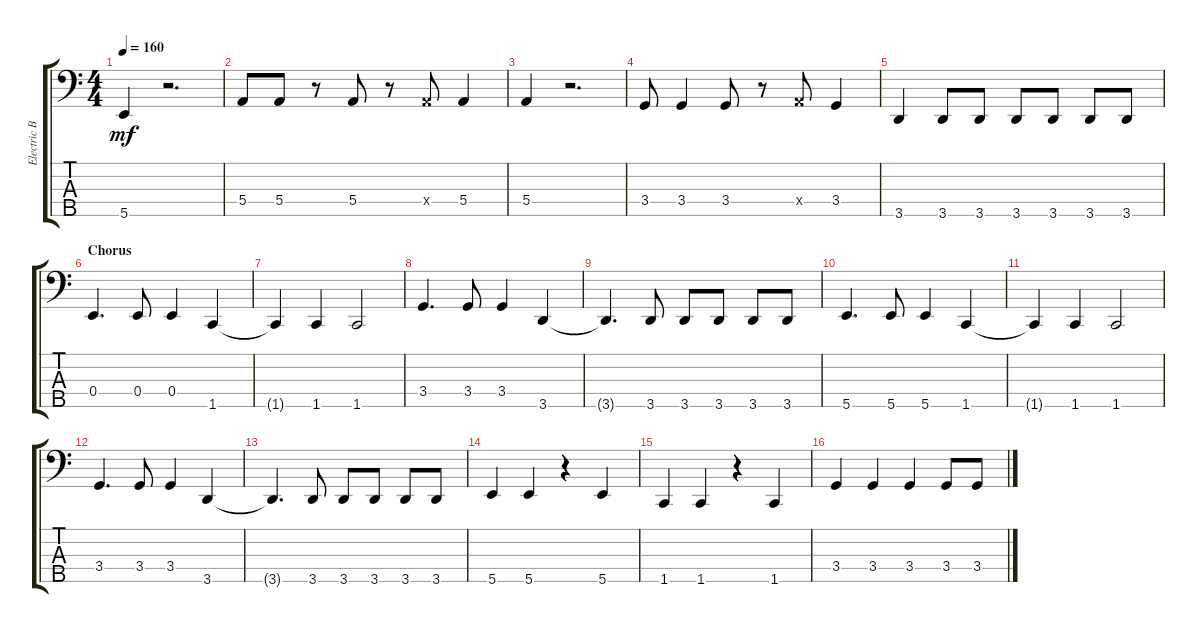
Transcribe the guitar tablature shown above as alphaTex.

\track ("Electric Bass" "Electric B") {instrument electricbassfinger}
\staff {score tabs}
\tuning (G2 D2 A1 E1 B0) {hide}
\ts (4 4)
\tempo 160
\clef f4
\ks c
5.5.4{dy mf} r.2{d} |
5.4.8 5.4.8 r.8 5.4.8 r.8 5.4{x}.8 5.4.4 |
5.4.4 r.2{d} |
3.4.8 3.4.4 3.4.8 r.8 5.4{x}.8 3.4.4 |
3.5.4 3.5.8 3.5.8 3.5.8 3.5.8 3.5.8 3.5.8 |
\section ("" "Chorus")
0.4.4{d} 0.4.8 0.4.4 1.5.4 |
1.5{t}.4 1.5.4 1.5.2 |
3.4.4{d} 3.4.8 3.4.4 3.5.4 |
3.5{t}.4{d} 3.5.8 3.5.8 3.5.8 3.5.8 3.5.8 |
5.5.4{d} 5.5.8 5.5.4 1.5.4 |
1.5{t}.4 1.5.4 1.5.2 |
3.4.4{d} 3.4.8 3.4.4 3.5.4 |
3.5{t}.4{d} 3.5.8 3.5.8 3.5.8 3.5.8 3.5.8 |
5.5.4 5.5.4 r.4 5.5.4 |
1.5.4 1.5.4 r.4 1.5.4 |
3.4.4 3.4.4 3.4.4 3.4.8 3.4.8
